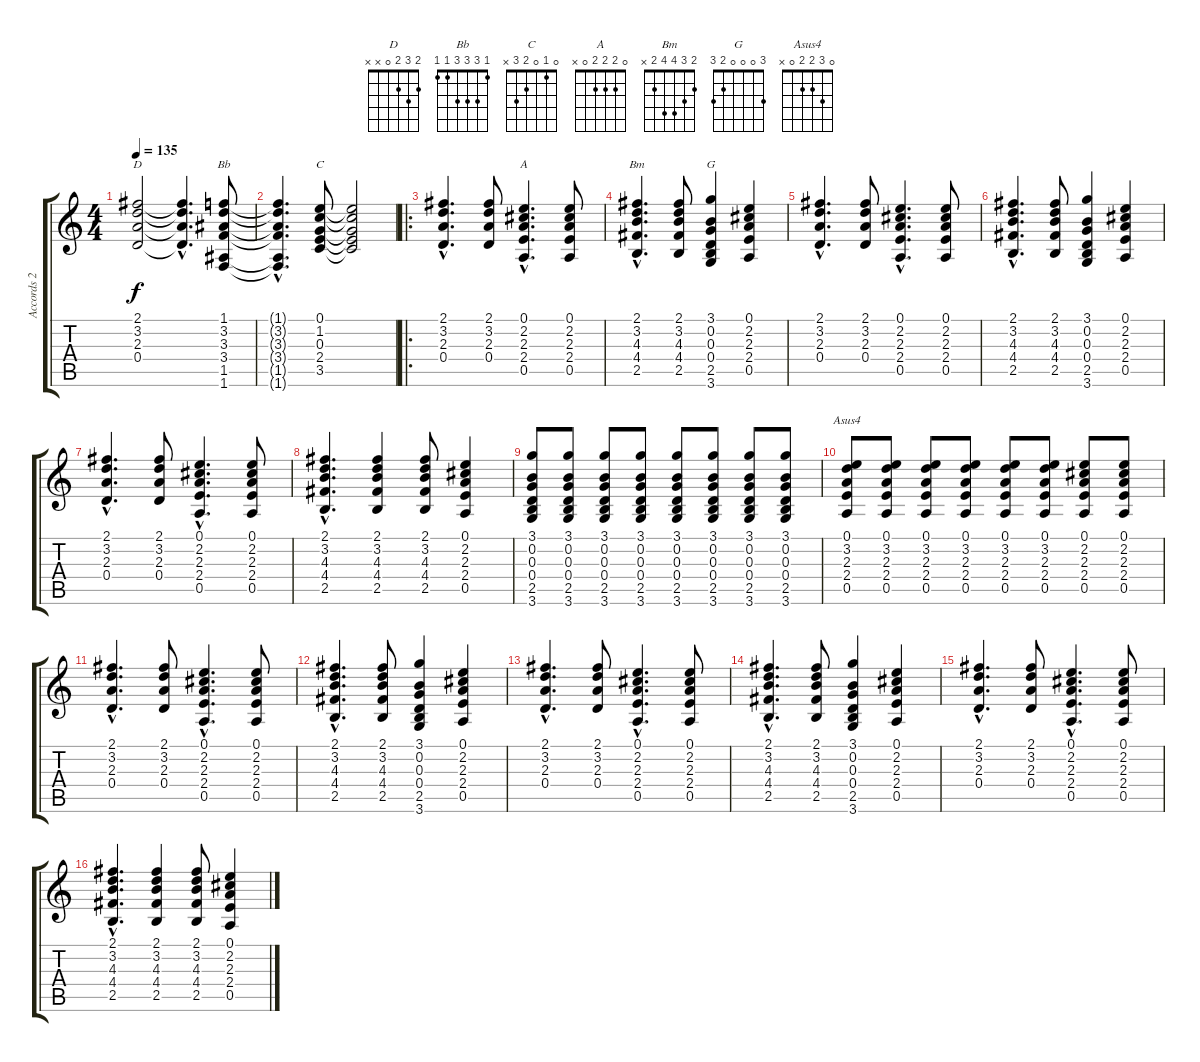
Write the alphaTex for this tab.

\track ("Accords 2" "Accords 2") {instrument overdrivenguitar}
\staff {score tabs}
\tuning (E4 B3 G3 D3 A2 E2) {hide}
\chord ("D" 2 3 2 0 x x)
\chord ("Bb" 1 3 3 3 1 1)
\chord ("C" 0 1 0 2 3 x)
\chord ("A" 0 2 2 2 0 x)
\chord ("Bm" 2 3 4 4 2 x)
\chord ("G" 3 0 0 0 2 3)
\chord ("Asus4" 0 3 2 2 0 x)
\ts (4 4)
\tempo 135
\clef g2
\ks c
(2.1 3.2 2.3 0.4).2{ch "D" dy f} (2.1{hac t} 3.2{hac t} 2.3{hac t} 0.4{hac t}).4{d} (1.1 3.2 3.3 3.4 1.5 1.6).8{ch "Bb"} |
(1.1{hac t} 3.2{hac t} 3.3{hac t} 3.4{hac t} 1.5{hac t} 1.6{hac t}).4{d} (0.1 1.2 0.3 2.4 3.5).8{ch "C"} (0.1{t} 1.2{t} 0.3{t} 2.4{t} 3.5{t}).2 |
\ro
(2.1{hac} 3.2{hac} 2.3{hac} 0.4{hac}).4{d} (2.1 3.2 2.3 0.4).8 (0.1{hac} 2.2{hac} 2.3{hac} 2.4{hac} 0.5{hac}).4{d ch "A"} (0.1 2.2 2.3 2.4 0.5).8 |
(2.1{hac} 3.2{hac} 4.3{hac} 4.4{hac} 2.5{hac}).4{d ch "Bm"} (2.1 3.2 4.3 4.4 2.5).8 (3.1 0.2 0.3 0.4 2.5 3.6).4{ch "G"} (0.1 2.2 2.3 2.4 0.5).4 |
(2.1{hac} 3.2{hac} 2.3{hac} 0.4{hac}).4{d} (2.1 3.2 2.3 0.4).8 (0.1{hac} 2.2{hac} 2.3{hac} 2.4{hac} 0.5{hac}).4{d} (0.1 2.2 2.3 2.4 0.5).8 |
(2.1{hac} 3.2{hac} 4.3{hac} 4.4{hac} 2.5{hac}).4{d} (2.1 3.2 4.3 4.4 2.5).8 (3.1 0.2 0.3 0.4 2.5 3.6).4 (0.1 2.2 2.3 2.4 0.5).4 |
(2.1{hac} 3.2{hac} 2.3{hac} 0.4{hac}).4{d} (2.1 3.2 2.3 0.4).8 (0.1{hac} 2.2{hac} 2.3{hac} 2.4{hac} 0.5{hac}).4{d} (0.1 2.2 2.3 2.4 0.5).8 |
(2.1{hac} 3.2{hac} 4.3{hac} 4.4{hac} 2.5{hac}).4{d} (2.1 3.2 4.3 4.4 2.5).4 (2.1 3.2 4.3 4.4 2.5).8 (0.1 2.2 2.3 2.4 0.5).4 |
(3.1 0.2 0.3 0.4 2.5 3.6).8 (3.1 0.2 0.3 0.4 2.5 3.6).8 (3.1 0.2 0.3 0.4 2.5 3.6).8 (3.1 0.2 0.3 0.4 2.5 3.6).8 (3.1 0.2 0.3 0.4 2.5 3.6).8 (3.1 0.2 0.3 0.4 2.5 3.6).8 (3.1 0.2 0.3 0.4 2.5 3.6).8 (3.1 0.2 0.3 0.4 2.5 3.6).8 |
(0.1 3.2 2.3 2.4 0.5).8{ch "Asus4"} (0.1 3.2 2.3 2.4 0.5).8 (0.1 3.2 2.3 2.4 0.5).8 (0.1 3.2 2.3 2.4 0.5).8 (0.1 3.2 2.3 2.4 0.5).8 (0.1 3.2 2.3 2.4 0.5).8 (0.1 2.2 2.3 2.4 0.5).8 (0.1 2.2 2.3 2.4 0.5).8 |
(2.1{hac} 3.2{hac} 2.3{hac} 0.4{hac}).4{d} (2.1 3.2 2.3 0.4).8 (0.1{hac} 2.2{hac} 2.3{hac} 2.4{hac} 0.5{hac}).4{d} (0.1 2.2 2.3 2.4 0.5).8 |
(2.1{hac} 3.2{hac} 4.3{hac} 4.4{hac} 2.5{hac}).4{d} (2.1 3.2 4.3 4.4 2.5).8 (3.1 0.2 0.3 0.4 2.5 3.6).4 (0.1 2.2 2.3 2.4 0.5).4 |
(2.1{hac} 3.2{hac} 2.3{hac} 0.4{hac}).4{d} (2.1 3.2 2.3 0.4).8 (0.1{hac} 2.2{hac} 2.3{hac} 2.4{hac} 0.5{hac}).4{d} (0.1 2.2 2.3 2.4 0.5).8 |
(2.1{hac} 3.2{hac} 4.3{hac} 4.4{hac} 2.5{hac}).4{d} (2.1 3.2 4.3 4.4 2.5).8 (3.1 0.2 0.3 0.4 2.5 3.6).4 (0.1 2.2 2.3 2.4 0.5).4 |
(2.1{hac} 3.2{hac} 2.3{hac} 0.4{hac}).4{d} (2.1 3.2 2.3 0.4).8 (0.1{hac} 2.2{hac} 2.3{hac} 2.4{hac} 0.5{hac}).4{d} (0.1 2.2 2.3 2.4 0.5).8 |
(2.1{hac} 3.2{hac} 4.3{hac} 4.4{hac} 2.5{hac}).4{d} (2.1 3.2 4.3 4.4 2.5).4 (2.1 3.2 4.3 4.4 2.5).8 (0.1 2.2 2.3 2.4 0.5).4
